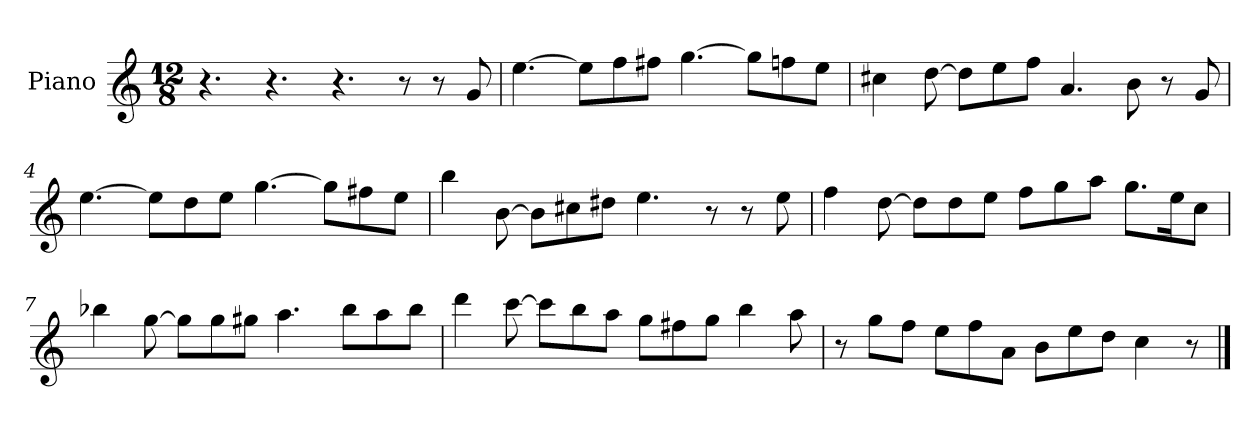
**kern
*part1
*staff1
*I"Piano
*I'Pno.
*clefG2
*k[]
*M12/8
=1
4.r
4.r
4.r
8r
8r
8g/
=2
[4.ee\
8ee\L]
8ff\
8ff#X\J
[4.gg\
8gg\L]
8ffn\
8ee\J
=3
4cc#X\
[8dd\
8dd\L]
8ee\
8ff\J
4.a/
8b\
8r
8g/
=4
[4.ee\
8ee\L]
8dd\
8ee\J
[4.gg\
8gg\L]
8ff#X\
8ee\J
!!LO:LB:g=z
=5
4bb\
[8b\
8b\L]
8cc#X\
8dd#X\J
4.ee\
8r
8r
8ee\
=6
4ff\
[8dd\
8dd\L]
8dd\
8ee\J
8ff\L
8gg\
8aa\J
8.gg\L
16ee\K
8cc\J
=7
4bb-X\
[8gg\
8gg\L]
8gg\
8gg#X\J
4.aa\
8bb-\L
8aa\
8bb-\J
!!LO:LB:g=z
=8
4ddd\
[8ccc\
8ccc\L]
8bb\
8aa\J
8gg\L
8ff#X\
8gg\J
4bb\
8aa\
=9
8r
8gg\L
8ff\J
8ee\L
8ff\
8a\J
8b\L
8ee\
8dd\J
4cc\
8r
==
*-
